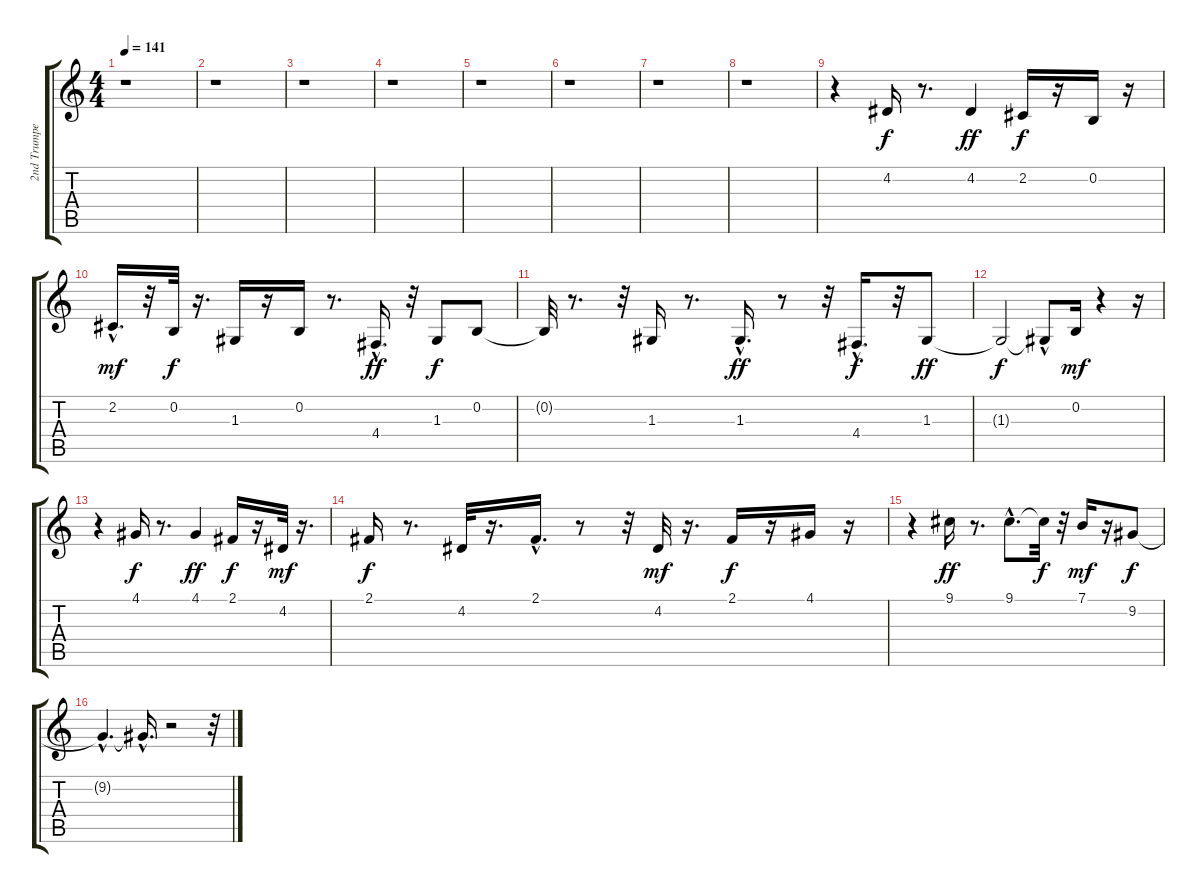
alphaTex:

\track ("2nd Trumpet" "2nd Trumpe") {instrument mutedtrumpet}
\staff {score tabs}
\tuning (E4 B3 G3 D3 A2 E2) {hide}
\ts (4 4)
\tempo 141
\clef g2
\ks c
r.1{dy f instrument mutedtrumpet} |
r.1 |
r.1 |
r.1 |
r.1 |
r.1 |
r.1 |
r.1 |
r.4 4.2.16 r.8{d} 4.2.4{dy ff} 2.2.16{dy f} r.16 0.2.16 r.16 |
2.2{hac}.16{d dy mf} r.32 0.2.32{dy f} r.16{d} 1.3.16 r.16 0.2.16 r.8{d} 4.4{hac}.16{d dy ff} r.32 1.3.8{dy f} 0.2.8 |
0.2{t}.32 r.8{d} r.32 1.3.16 r.8{d} 1.3{hac}.16{d dy ff} r.8 r.32 4.4{hac}.16{d dy f} r.32 1.3.8{dy ff} |
1.3{t}.2{dy f} 1.3{hac t}.8 0.2.16{dy mf} r.4 r.16 |
r.4 4.1.16{dy f} r.8{d} 4.1.4{dy ff} 2.1.16{dy f} r.16 4.2.32{dy mf} r.16{d} |
2.1.16{dy f} r.8{d} 4.2.32 r.16{d} 2.1{hac}.16{d} r.8 r.32 4.2.32{dy mf} r.16{d} 2.1.16{dy f} r.16 4.1.16 r.16 |
r.4 9.1.16{dy ff} r.8{d} 9.1{hac}.8{d} 9.1{t}.32{dy f} r.32 7.1.16{dy mf} r.16 9.2.8{dy f} |
9.2{hac t}.4{d} 9.2{hac t}.16{d} r.2 r.32
